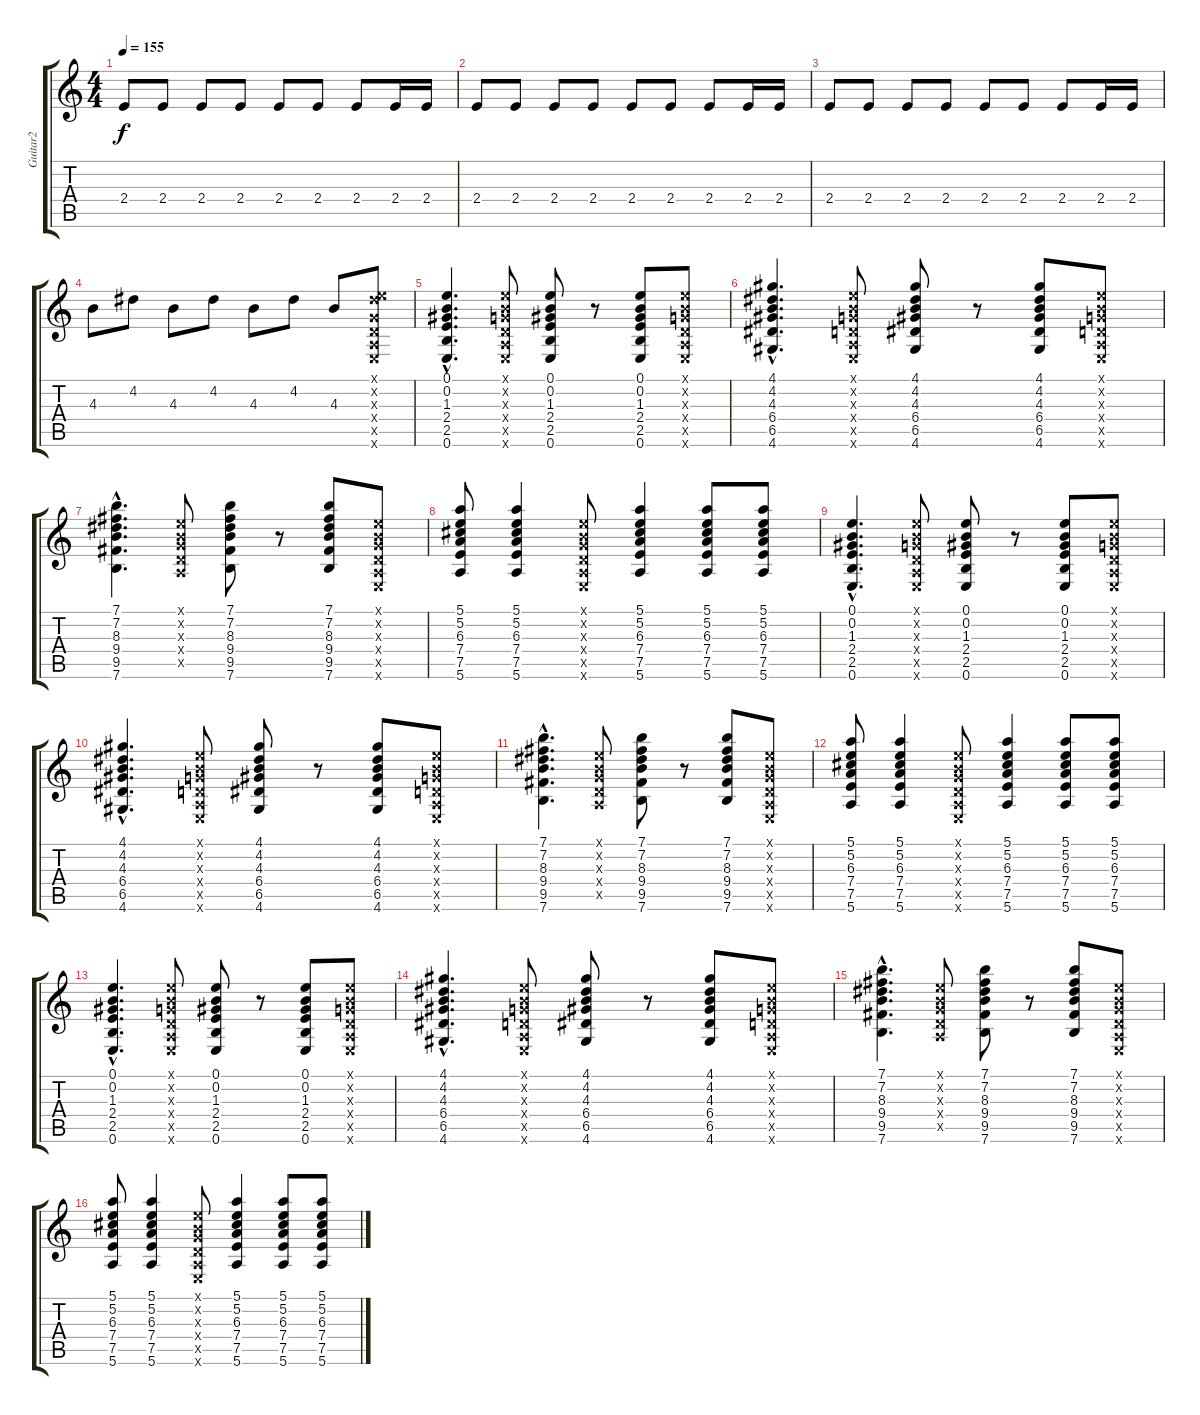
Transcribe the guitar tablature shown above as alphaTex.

\track ("Guitar2" "Guitar2") {instrument acousticguitarsteel}
\staff {score tabs}
\tuning (E4 B3 G3 D3 A2 E2) {hide}
\ts (4 4)
\tempo 155
\clef g2
\ks c
2.4.8{dy f} 2.4.8 2.4.8 2.4.8 2.4.8 2.4.8 2.4.8 2.4.16 2.4.16 |
2.4.8 2.4.8 2.4.8 2.4.8 2.4.8 2.4.8 2.4.8 2.4.16 2.4.16 |
2.4.8 2.4.8 2.4.8 2.4.8 2.4.8 2.4.8 2.4.8 2.4.16 2.4.16 |
4.3.8 4.2.8 4.3.8 4.2.8 4.3.8 4.2.8 4.3.8 (0.1{x} 4.2{x} 0.3{x} 0.4{x} 0.5{x} 0.6{x}).8 |
(0.1{hac} 0.2{hac} 1.3{hac} 2.4{hac} 2.5{hac} 0.6{hac}).4{d} (0.1{x} 0.2{x} 0.3{x} 0.4{x} 0.5{x} 0.6{x}).8 (0.1 0.2 1.3 2.4 2.5 0.6).8 r.8 (0.1 0.2 1.3 2.4 2.5 0.6).8 (0.1{x} 0.2{x} 0.3{x} 0.4{x} 0.5{x} 0.6{x}).8 |
(4.1{hac} 4.2{hac} 4.3{hac} 6.4{hac} 6.5{hac} 4.6{hac}).4{d} (0.1{x} 0.2{x} 0.3{x} 0.4{x} 0.5{x} 0.6{x}).8 (4.1 4.2 4.3 6.4 6.5 4.6).8 r.8 (4.1 4.2 4.3 6.4 6.5 4.6).8 (0.1{x} 0.2{x} 0.3{x} 0.4{x} 0.5{x} 0.6{x}).8 |
(7.1{hac} 7.2{hac} 8.3{hac} 9.4{hac} 9.5{hac} 7.6{hac}).4{d} (0.1{x} 0.2{x} 0.3{x} 0.4{x} 0.5{x}).8 (7.1 7.2 8.3 9.4 9.5 7.6).8 r.8 (7.1 7.2 8.3 9.4 9.5 7.6).8 (0.1{x} 0.2{x} 0.3{x} 0.4{x} 0.5{x} 0.6{x}).8 |
(5.1 5.2 6.3 7.4 7.5 5.6).8 (5.1 5.2 6.3 7.4 7.5 5.6).4 (0.1{x} 0.2{x} 0.3{x} 0.4{x} 0.5{x} 0.6{x}).8 (5.1 5.2 6.3 7.4 7.5 5.6).4 (5.1 5.2 6.3 7.4 7.5 5.6).8 (5.1 5.2 6.3 7.4 7.5 5.6).8 |
(0.1{hac} 0.2{hac} 1.3{hac} 2.4{hac} 2.5{hac} 0.6{hac}).4{d} (0.1{x} 0.2{x} 0.3{x} 0.4{x} 0.5{x} 0.6{x}).8 (0.1 0.2 1.3 2.4 2.5 0.6).8 r.8 (0.1 0.2 1.3 2.4 2.5 0.6).8 (0.1{x} 0.2{x} 0.3{x} 0.4{x} 0.5{x} 0.6{x}).8 |
(4.1{hac} 4.2{hac} 4.3{hac} 6.4{hac} 6.5{hac} 4.6{hac}).4{d} (0.1{x} 0.2{x} 0.3{x} 0.4{x} 0.5{x} 0.6{x}).8 (4.1 4.2 4.3 6.4 6.5 4.6).8 r.8 (4.1 4.2 4.3 6.4 6.5 4.6).8 (0.1{x} 0.2{x} 0.3{x} 0.4{x} 0.5{x} 0.6{x}).8 |
(7.1{hac} 7.2{hac} 8.3{hac} 9.4{hac} 9.5{hac} 7.6{hac}).4{d} (0.1{x} 0.2{x} 0.3{x} 0.4{x} 0.5{x}).8 (7.1 7.2 8.3 9.4 9.5 7.6).8 r.8 (7.1 7.2 8.3 9.4 9.5 7.6).8 (0.1{x} 0.2{x} 0.3{x} 0.4{x} 0.5{x} 0.6{x}).8 |
(5.1 5.2 6.3 7.4 7.5 5.6).8 (5.1 5.2 6.3 7.4 7.5 5.6).4 (0.1{x} 0.2{x} 0.3{x} 0.4{x} 0.5{x} 0.6{x}).8 (5.1 5.2 6.3 7.4 7.5 5.6).4 (5.1 5.2 6.3 7.4 7.5 5.6).8 (5.1 5.2 6.3 7.4 7.5 5.6).8 |
(0.1{hac} 0.2{hac} 1.3{hac} 2.4{hac} 2.5{hac} 0.6{hac}).4{d} (0.1{x} 0.2{x} 0.3{x} 0.4{x} 0.5{x} 0.6{x}).8 (0.1 0.2 1.3 2.4 2.5 0.6).8 r.8 (0.1 0.2 1.3 2.4 2.5 0.6).8 (0.1{x} 0.2{x} 0.3{x} 0.4{x} 0.5{x} 0.6{x}).8 |
(4.1{hac} 4.2{hac} 4.3{hac} 6.4{hac} 6.5{hac} 4.6{hac}).4{d} (0.1{x} 0.2{x} 0.3{x} 0.4{x} 0.5{x} 0.6{x}).8 (4.1 4.2 4.3 6.4 6.5 4.6).8 r.8 (4.1 4.2 4.3 6.4 6.5 4.6).8 (0.1{x} 0.2{x} 0.3{x} 0.4{x} 0.5{x} 0.6{x}).8 |
(7.1{hac} 7.2{hac} 8.3{hac} 9.4{hac} 9.5{hac} 7.6{hac}).4{d} (0.1{x} 0.2{x} 0.3{x} 0.4{x} 0.5{x}).8 (7.1 7.2 8.3 9.4 9.5 7.6).8 r.8 (7.1 7.2 8.3 9.4 9.5 7.6).8 (0.1{x} 0.2{x} 0.3{x} 0.4{x} 0.5{x} 0.6{x}).8 |
(5.1 5.2 6.3 7.4 7.5 5.6).8 (5.1 5.2 6.3 7.4 7.5 5.6).4 (0.1{x} 0.2{x} 0.3{x} 0.4{x} 0.5{x} 0.6{x}).8 (5.1 5.2 6.3 7.4 7.5 5.6).4 (5.1 5.2 6.3 7.4 7.5 5.6).8 (5.1 5.2 6.3 7.4 7.5 5.6).8
